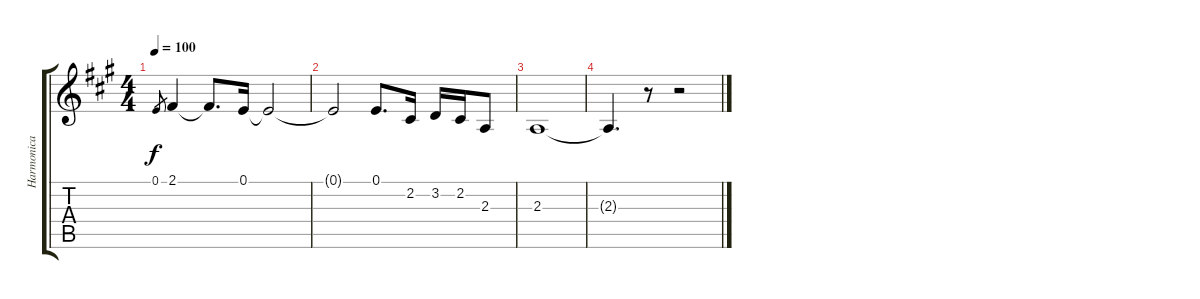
\track ("Harmonica" "Harmonica") {instrument harmonica}
\staff {score tabs}
\tuning (E4 B3 G3 D3 A2 E2) {hide}
\ts (4 4)
\tempo 100
\clef g2
\ks a
0.1.8{gr dy f} 2.1.4 2.1{t}.8{d} 0.1.16 0.1{t}.2 |
0.1{t}.2 0.1.8{d} 2.2.16 3.2.16 2.2.16 2.3.8 |
2.3.1 |
2.3{t}.4{d} r.8 r.2
